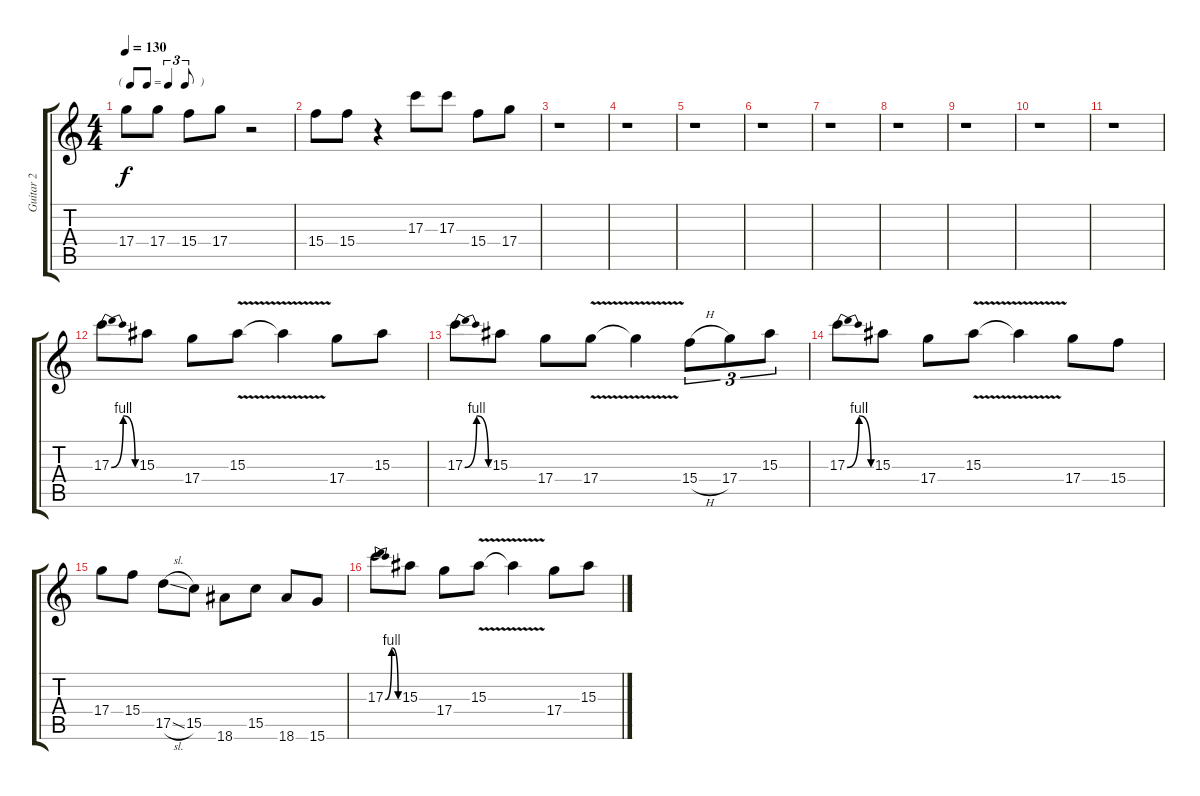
\track ("Guitar 2" "Guitar 2") {instrument overdrivenguitar}
\staff {score tabs}
\tuning (E4 B3 G3 D3 A2 E2) {hide}
\ts (4 4)
\tf triplet8th
\tempo 130
\clef g2
\ks c
17.4.8{dy f} 17.4.8 15.4.8 17.4.8 r.2 |
15.4.8 15.4.8 r.4 17.3.8 17.3.8 15.4.8 17.4.8 |
r.1 |
r.1 |
r.1 |
r.1 |
r.1 |
r.1 |
r.1 |
r.1 |
r.1 |
17.3{be (bendrelease 0 0 30 4 30 4 60 0)}.8 15.3.8 17.4.8 15.3{v}.8 15.3{t}.4 17.4.8 15.3.8 |
17.3{be (bendrelease 0 0 30 4 30 4 60 0)}.8 15.3.8 17.4.8 17.4{v}.8 17.4{t}.4 15.4{h}.8{tu (3 2)} 17.4.8{tu (3 2)} 15.3.8{tu (3 2)} |
17.3{be (bendrelease 0 0 30 4 30 4 60 0)}.8 15.3.8 17.4.8 15.3{v}.8 15.3{t}.4 17.4.8 15.4.8 |
17.4.8 15.4.8 17.5{sl}.8 15.5.8 18.6.8 15.5.8 18.6.8 15.6.8 |
17.3{be (bendrelease 0 0 30 4 30 4 60 0)}.8 15.3.8 17.4.8 15.3{v}.8 15.3{t}.4 17.4.8 15.3.8
